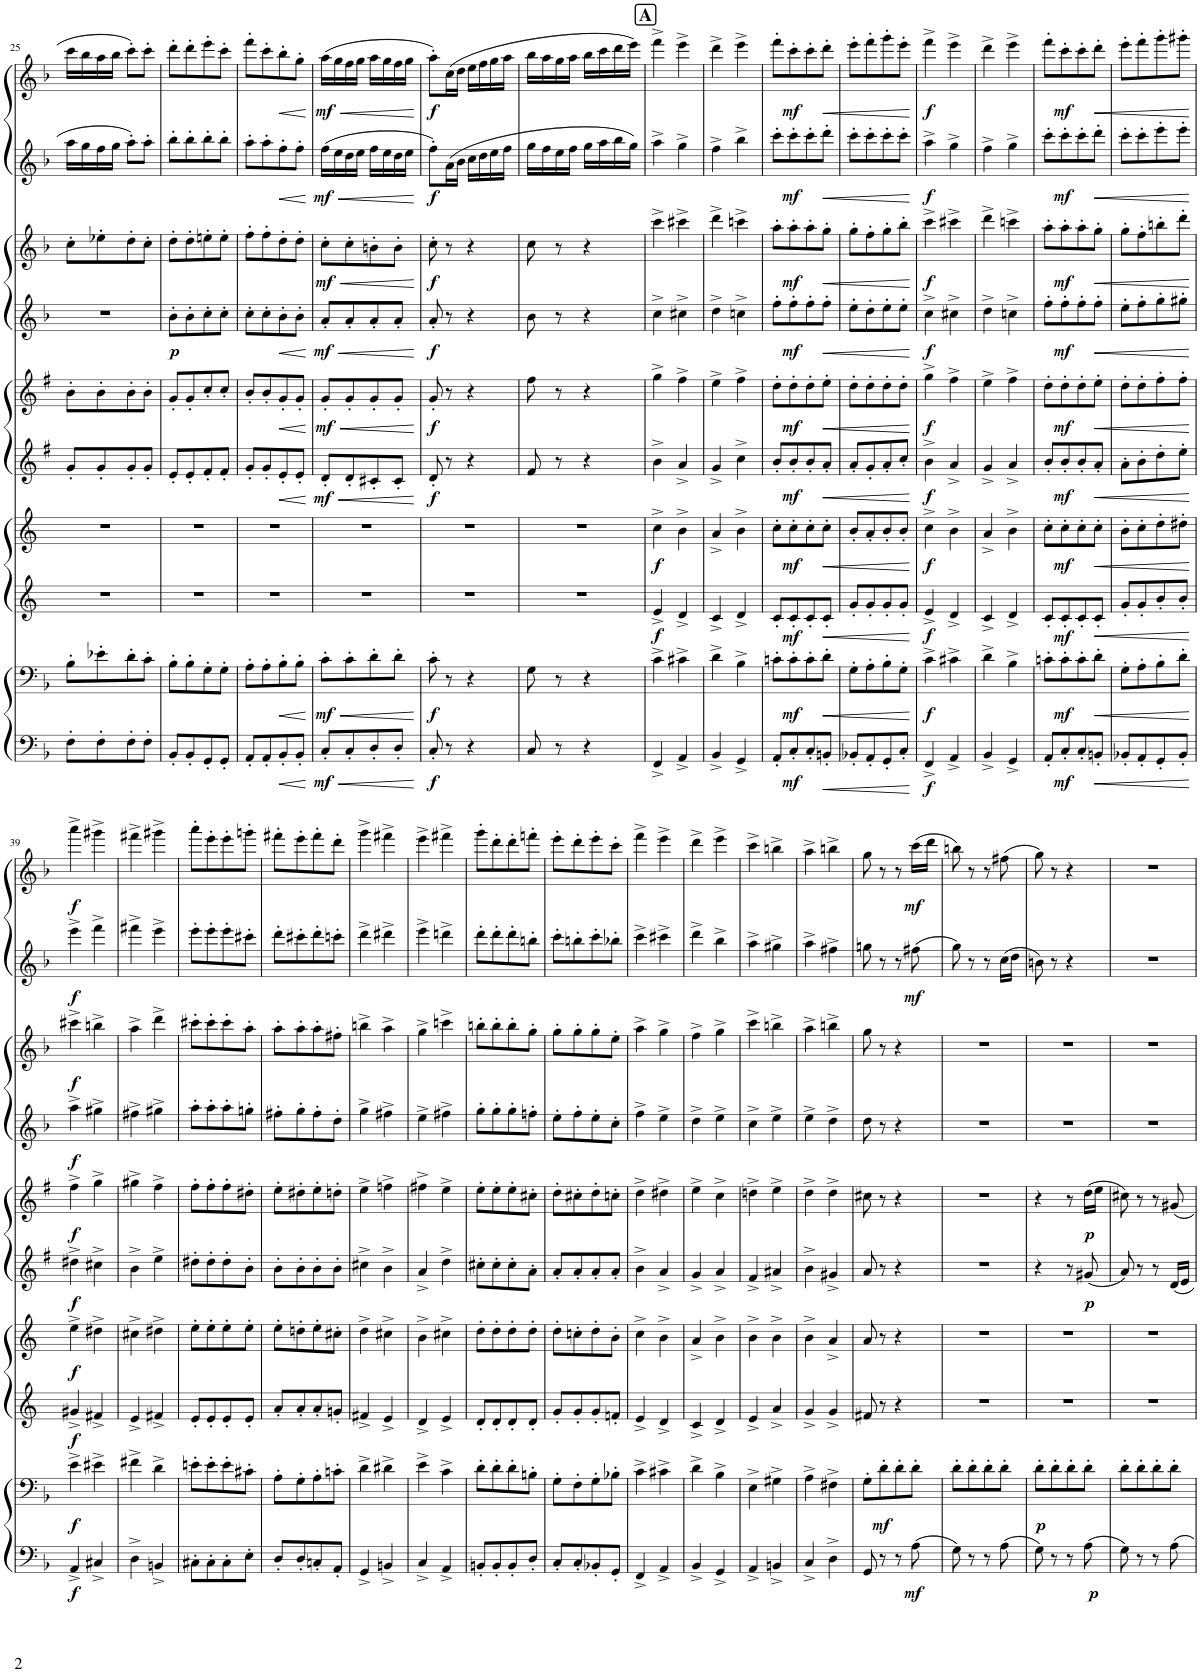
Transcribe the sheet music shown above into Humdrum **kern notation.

**kern	**dynam	**kern	**dynam	**kern	**dynam	**kern	**dynam	**kern	**dynam	**kern	**dynam	**kern	**dynam	**kern	**dynam	**kern	**dynam	**kern	**dynam
*part10	*part10	*part9	*part9	*part8	*part8	*part7	*part7	*part6	*part6	*part5	*part5	*part4	*part4	*part3	*part3	*part2	*part2	*part1	*part1
*staff10	*staff10	*staff9	*staff9	*staff8	*staff8	*staff7	*staff7	*staff6	*staff6	*staff5	*staff5	*staff4	*staff4	*staff3	*staff3	*staff2	*staff2	*staff1	*staff1
*I"Bassoon 2	*	*I"Bassoon 1	*	*I"Horn 2 in F	*	*I"Horn 1 in F	*	*I"Clarinet 2 in Bb	*	*I"Clarinet 1 in Bb	*	*I"Oboe 2	*	*I"Oboe 1	*	*I"Flute 2	*	*I"Flute 1	*
*I'Bsn	*	*I'Bsn	*	*I'Hn	*	*I'Hn	*	*I'Cl	*	*I'Cl	*	*I'Ob	*	*I'Ob	*	*I'Fl	*	*I'Fl	*
!!LO:PB:g=z
*clefF4	*	*clefF4	*	*clefG2	*	*clefG2	*	*clefG2	*	*clefG2	*	*clefG2	*	*clefG2	*	*clefG2	*	*clefG2	*
*	*	*	*	*Trd4c7	*	*Trd4c7	*	*Trd1c2	*	*Trd1c2	*	*	*	*	*	*	*	*	*
*k[b-]	*	*k[b-]	*	*k[]	*	*k[]	*	*k[f#]	*	*k[f#]	*	*k[b-]	*	*k[b-]	*	*k[b-]	*	*k[b-]	*
*M2/4	*	*M2/4	*	*M2/4	*	*M2/4	*	*M2/4	*	*M2/4	*	*M2/4	*	*M2/4	*	*M2/4	*	*M2/4	*
=25	=25	=25	=25	=25	=25	=25	=25	=25	=25	=25	=25	=25	=25	=25	=25	=25	=25	=25	=25
8F'\L	.	8B-'\L	.	2r	.	2r	.	8g'/L	.	8b'\L	.	2r	.	8cc'\L	.	16aa\LL	.	16ccc\LL	.
.	.	.	.	.	.	.	.	.	.	.	.	.	.	.	.	16gg\	.	16bb-\	.
8F'\	.	8e-X'\	.	.	.	.	.	8g'/	.	8b'\	.	.	.	8ee-X'\	.	16ff\	.	16aa\	.
.	.	.	.	.	.	.	.	.	.	.	.	.	.	.	.	16gg\JJ	.	16bb-\JJ	.
8F'\	.	8d'\	.	.	.	.	.	8g'/	.	8b'\	.	.	.	8dd'\	.	8aa'\L	.	8ccc'\L	.
8F'\J	.	8c'\J	.	.	.	.	.	8g'/J	.	8b'\J	.	.	.	8cc'\J	.	8aa'\J	.	8ccc'\J	.
=26	=26	=26	=26	=26	=26	=26	=26	=26	=26	=26	=26	=26	=26	=26	=26	=26	=26	=26	=26
!	!	!	!	!	!	!	!	!	!	!	!	!	!LO:DY:b	!	!	!	!	!	!
8BB-'/L	.	8B-'\L	.	2r	.	2r	.	8e'/L	.	8g'/L	.	8b-'\L	p	8dd'\L	.	8bb-'\L	.	8ddd'\L	.
8BB-'/	.	8B-'\	.	.	.	.	.	8e'/	.	8g'/	.	8b-'\	.	8dd'\	.	8bb-'\	.	8ddd'\	.
8GG'/	.	8G'\	.	.	.	.	.	8f#'/	.	8cc'/	.	8cc'\	.	8een'\	.	8bb-'\	.	8eee'\	.
8GG'/J	.	8G'\J	.	.	.	.	.	8f#'/J	.	8cc'/J	.	8cc'\J	.	8ee'\J	.	8bb-'\J	.	8ccc'\J	.
=27	=27	=27	=27	=27	=27	=27	=27	=27	=27	=27	=27	=27	=27	=27	=27	=27	=27	=27	=27
8AA'/L	.	8A'\L	.	2r	.	2r	.	8g'/L	.	8b'/L	.	8cc'\L	.	8ff'\L	.	8aa'\L	.	8fff'\L	.
8AA'/	.	8A'\	.	.	.	.	.	8g'/	.	8b'/	.	8cc'\	.	8ff'\	.	8aa'\	.	8ccc'\	.
!	!LO:HP:b	!	!LO:HP:b	!	!	!	!	!	!LO:HP:b	!	!LO:HP:b	!	!LO:HP:b	!	!	!	!LO:HP:b	!	!LO:HP:b
8BB-'/	<	8B-'\	<	.	.	.	.	8e'/	<	8g'/	<	8b-'\	<	8dd'\	.	8ff'\	<	8bb-'\	<
8BB-'/J	.	8B-'\J	.	.	.	.	.	8e'/J	.	8g'/J	.	8b-'\J	.	8dd'\J	.	8ff'\J	.	8gg'\J	.
.	[	.	[	.	.	.	.	.	[	.	[	.	[	.	.	.	[	.	[
=28	=28	=28	=28	=28	=28	=28	=28	=28	=28	=28	=28	=28	=28	=28	=28	=28	=28	=28	=28
!	!LO:HP:b	!	!LO:HP:b	!	!	!	!	!	!LO:HP:b	!	!LO:HP:b	!	!LO:HP:b	!	!LO:HP:b	!	!LO:HP:b	!	!LO:HP:b
!	!LO:DY:n=1:b	!	!LO:DY:n=1:b	!	!	!	!	!	!LO:DY:n=1:b	!	!LO:DY:n=1:b	!	!LO:DY:n=1:b	!	!LO:DY:n=1:b	!	!LO:DY:n=1:b	!	!LO:DY:n=1:b
8C'/L	< mf	8c'\L	< mf	2r	.	2r	.	8d'/L	< mf	8g'/L	< mf	8a'/L	< mf	8cc'\L	< mf	(16ff\LL	< mf	(16aa\LL	< mf
.	.	.	.	.	.	.	.	.	.	.	.	.	.	.	.	16ee\	.	16gg\	.
8C'/	.	8c'\	.	.	.	.	.	8d'/	.	8g'/	.	8a'/	.	8cc'\	.	16dd\	.	16ff\	.
.	.	.	.	.	.	.	.	.	.	.	.	.	.	.	.	16ee\JJ	.	16gg\JJ	.
8D'/	.	8d'\	.	.	.	.	.	8c#X'/	.	8g'/	.	8a'/	.	8bn'\	.	16ff\LL	.	16aa\LL	.
.	.	.	.	.	.	.	.	.	.	.	.	.	.	.	.	16ee\	.	16gg\	.
8D'/J	.	8d'\J	.	.	.	.	.	8c#'/J	.	8g'/J	.	8a'/J	.	8b'\J	.	16dd\	.	16ff\	.
.	.	.	.	.	.	.	.	.	.	.	.	.	.	.	.	16ee\JJ	.	16gg\JJ	.
.	[	.	[	.	.	.	.	.	[	.	[	.	[	.	[	.	[	.	[
=29	=29	=29	=29	=29	=29	=29	=29	=29	=29	=29	=29	=29	=29	=29	=29	=29	=29	=29	=29
!	!LO:DY:b	!	!LO:DY:b	!	!	!	!	!	!LO:DY:b	!	!LO:DY:b	!	!LO:DY:b	!	!LO:DY:b	!	!LO:DY:b	!	!LO:DY:b
8C'/	f	8c'\	f	2r	.	2r	.	8d'/	f	8g'/	f	8a'/	f	8cc'\	f	8ff'\L)	f	8aa'\L)	f
8r	.	8r	.	.	.	.	.	8r	.	8r	.	8r	.	8r	.	(16a\L	.	(16cc\L	.
.	.	.	.	.	.	.	.	.	.	.	.	.	.	.	.	16b-\JJ	.	16dd\JJ	.
4r	.	4r	.	.	.	.	.	4r	.	4r	.	4r	.	4r	.	16cc\LL	.	16ee\LL	.
.	.	.	.	.	.	.	.	.	.	.	.	.	.	.	.	16dd\	.	16ff\	.
.	.	.	.	.	.	.	.	.	.	.	.	.	.	.	.	16ee\	.	16gg\	.
.	.	.	.	.	.	.	.	.	.	.	.	.	.	.	.	16ff\JJ	.	16aa\JJ	.
=30	=30	=30	=30	=30	=30	=30	=30	=30	=30	=30	=30	=30	=30	=30	=30	=30	=30	=30	=30
8C/	.	8G\	.	2r	.	2r	.	8f#/	.	8ff#\	.	8b-\	.	8cc\	.	16gg\LL	.	16bb-\LL	.
.	.	.	.	.	.	.	.	.	.	.	.	.	.	.	.	16ff\	.	16aa\	.
8r	.	8r	.	.	.	.	.	8r	.	8r	.	8r	.	8r	.	16ee\	.	16gg\	.
.	.	.	.	.	.	.	.	.	.	.	.	.	.	.	.	16ff\JJ	.	16aa\JJ	.
4r	.	4r	.	.	.	.	.	4r	.	4r	.	4r	.	4r	.	16gg\LL	.	16bb-\LL	.
.	.	.	.	.	.	.	.	.	.	.	.	.	.	.	.	16aa\	.	16ccc\	.
.	.	.	.	.	.	.	.	.	.	.	.	.	.	.	.	16bb-\	.	16ddd\	.
.	.	.	.	.	.	.	.	.	.	.	.	.	.	.	.	16gg\JJ)	.	16eee\JJ)	.
!!LO:REH:place=s1:a:B:cj:fs=14:t=A
=31	=31	=31	=31	=31	=31	=31	=31	=31	=31	=31	=31	=31	=31	=31	=31	=31	=31	=31	=31
!	!	!	!	!	!LO:DY:b	!	!LO:DY:b	!	!	!	!	!	!	!	!	!	!	!	!
4FF^/	.	4c^\	.	4e^/	f	4cc^\	f	4b^\	.	4gg^\	.	4cc^\	.	4ccc^\	.	4aa^\	.	4fff^\	.
4AA^/	.	4c#X^\	.	4d^/	.	4b^\	.	4a^/	.	4ff#^\	.	4cc#X^\	.	4ccc#X^\	.	4gg^\	.	4eee^\	.
=32	=32	=32	=32	=32	=32	=32	=32	=32	=32	=32	=32	=32	=32	=32	=32	=32	=32	=32	=32
4BB-^/	.	4d^\	.	4c^/	.	4a^/	.	4g^/	.	4ee^\	.	4dd^\	.	4ddd^\	.	4ff^\	.	4ddd^\	.
4GG^/	.	4B-^\	.	4d^/	.	4b^\	.	4cc^\	.	4ff#^\	.	4ccn^\	.	4cccn^\	.	4bb-^\	.	4eee^\	.
=33	=33	=33	=33	=33	=33	=33	=33	=33	=33	=33	=33	=33	=33	=33	=33	=33	=33	=33	=33
8AA'/L	.	8cn'\L	.	8c'/L	.	8cc'\L	.	8b'/L	.	8dd'\L	.	8ff'\L	.	8aa'\L	.	8ccc'\L	.	8fff'\L	.
!	!LO:DY:b	!	!LO:DY:b	!	!LO:DY:b	!	!LO:DY:b	!	!LO:DY:b	!	!LO:DY:b	!	!LO:DY:b	!	!LO:DY:b	!	!LO:DY:b	!	!LO:DY:b
8C'/	mf	8c'\	mf	8c'/	mf	8cc'\	mf	8b'/	mf	8dd'\	mf	8ff'\	mf	8aa'\	mf	8ccc'\	mf	8ccc'\	mf
8C'/	.	8c'\	.	8c'/	.	8cc'\	.	8b'/	.	8dd'\	.	8ff'\	.	8aa'\	.	8ccc'\	.	8ccc'\	.
!	!LO:HP:b	!	!LO:HP:b	!	!LO:HP:b	!	!LO:HP:b	!	!LO:HP:b	!	!LO:HP:b	!	!LO:HP:b	!	!LO:HP:b	!	!LO:HP:b	!	!LO:HP:b
8BBn'/J	<	8d'\J	<	8c'/J	<	8cc'\J	<	8a'/J	<	8ee'\J	<	8ff'\J	<	8gg'\J	<	8ddd'\J	<	8ddd'\J	<
=34	=34	=34	=34	=34	=34	=34	=34	=34	=34	=34	=34	=34	=34	=34	=34	=34	=34	=34	=34
8BB-X'/L	.	8G'\L	.	8g'/L	.	8b'/L	.	8a'/L	.	8dd'\L	.	8ee'\L	.	8gg'\L	.	8ccc'\L	.	8eee'\L	.
8AA'/	.	8A'\	.	8g'/	.	8a'/	.	8g'/	.	8dd'\	.	8dd'\	.	8ff'\	.	8ccc'\	.	8fff'\	.
8GG'/	.	8B-'\	.	8g'/	.	8b'/	.	8a'/	.	8dd'\	.	8ee'\	.	8gg'\	.	8ccc'\	.	8ggg'\	.
8C'/J	.	8G'\J	.	8g'/J	.	8b'/J	.	8cc'/J	.	8dd'\J	.	8ee'\J	.	8bb-'\J	.	8ccc'\J	.	8eee'\J	.
.	[	.	[	.	[	.	[	.	[	.	[	.	[	.	[	.	[	.	[
=35	=35	=35	=35	=35	=35	=35	=35	=35	=35	=35	=35	=35	=35	=35	=35	=35	=35	=35	=35
!	!LO:DY:b	!	!LO:DY:b	!	!LO:DY:b	!	!LO:DY:b	!	!LO:DY:b	!	!LO:DY:b	!	!LO:DY:b	!	!LO:DY:b	!	!LO:DY:b	!	!LO:DY:b
4FF^/	f	4c^\	f	4e^/	f	4cc^\	f	4b^\	f	4gg^\	f	4cc^\	f	4ccc^\	f	4aa^\	f	4fff^\	f
4AA^/	.	4c#X^\	.	4d^/	.	4b^\	.	4a^/	.	4ff#^\	.	4cc#X^\	.	4ccc#X^\	.	4gg^\	.	4eee^\	.
=36	=36	=36	=36	=36	=36	=36	=36	=36	=36	=36	=36	=36	=36	=36	=36	=36	=36	=36	=36
4BB-^/	.	4d^\	.	4c^/	.	4a^/	.	4g^/	.	4ee^\	.	4dd^\	.	4ddd^\	.	4ff^\	.	4ddd^\	.
4GG^/	.	4B-^\	.	4d^/	.	4b^\	.	4a^/	.	4ff#^\	.	4ccn^\	.	4cccn^\	.	4gg^\	.	4eee^\	.
=37	=37	=37	=37	=37	=37	=37	=37	=37	=37	=37	=37	=37	=37	=37	=37	=37	=37	=37	=37
8AA'/L	.	8cn'\L	.	8c'/L	.	8cc'\L	.	8b'/L	.	8dd'\L	.	8ff'\L	.	8aa'\L	.	8ccc'\L	.	8fff'\L	.
!	!LO:DY:b	!	!LO:DY:b	!	!LO:DY:b	!	!LO:DY:b	!	!LO:DY:b	!	!LO:DY:b	!	!LO:DY:b	!	!LO:DY:b	!	!LO:DY:b	!	!LO:DY:b
8C'/	mf	8c'\	mf	8c'/	mf	8cc'\	mf	8b'/	mf	8dd'\	mf	8ff'\	mf	8aa'\	mf	8ccc'\	mf	8ccc'\	mf
8C'/	.	8c'\	.	8c'/	.	8cc'\	.	8b'/	.	8dd'\	.	8ff'\	.	8aa'\	.	8ccc'\	.	8ccc'\	.
!	!LO:HP:b	!	!LO:HP:b	!	!LO:HP:b	!	!LO:HP:b	!	!LO:HP:b	!	!LO:HP:b	!	!LO:HP:b	!	!LO:HP:b	!	!LO:HP:b	!	!LO:HP:b
8BBn'/J	<	8d'\J	<	8c'/J	<	8cc'\J	<	8a'/J	<	8ee'\J	<	8ff'\J	<	8gg'\J	<	8ddd'\J	<	8ddd'\J	<
=38	=38	=38	=38	=38	=38	=38	=38	=38	=38	=38	=38	=38	=38	=38	=38	=38	=38	=38	=38
8BB-X'/L	.	8G'\L	.	8g'/L	.	8b'\L	.	8a'\L	.	8dd'\L	.	8ee'\L	.	8gg'\L	.	8ccc'\L	.	8eee'\L	.
8AA'/	.	8A'\	.	8g'/	.	8cc'\	.	8b'\	.	8dd'\	.	8ff'\	.	8ff'\	.	8ccc'\	.	8fff'\	.
8GG'/	.	8B-'\	.	8b'/	.	8dd'\	.	8dd'\	.	8ff#'\	.	8gg'\	.	8bbn'\	.	8eee'\	.	8ggg'\	.
8BB-'/J	.	8d'\J	.	8b'/J	.	8dd#X'\J	.	8ee'\J	.	8ff#'\J	.	8gg#X'\J	.	8ddd'\J	.	8eee'\J	.	8ggg#X'\J	.
.	[	.	[	.	[	.	[	.	[	.	[	.	[	.	[	.	[	.	[
!!LO:LB:g=z
=39	=39	=39	=39	=39	=39	=39	=39	=39	=39	=39	=39	=39	=39	=39	=39	=39	=39	=39	=39
!	!LO:DY:b	!	!LO:DY:b	!	!LO:DY:b	!	!LO:DY:b	!	!LO:DY:b	!	!LO:DY:b	!	!LO:DY:b	!	!LO:DY:b	!	!LO:DY:b	!	!LO:DY:b
4AA^/	f	4e^\	f	4g#X^/	f	4ee^\	f	4dd#X^\	f	4ff#^\	f	4aa^\	f	4ccc#X^\	f	4eee^\	f	4aaa^\	f
4C#X^/	.	4e#X^\	.	4f#X^/	.	4dd#X^\	.	4cc#X^\	.	4gg^\	.	4gg#X^\	.	4bbn^\	.	4fff^\	.	4ggg#X^\	.
=40	=40	=40	=40	=40	=40	=40	=40	=40	=40	=40	=40	=40	=40	=40	=40	=40	=40	=40	=40
4D^\	.	4f#X^\	.	4e^/	.	4cc#X^\	.	4b^\	.	4gg#X^\	.	4ff#X^\	.	4aa^\	.	4fff#X^\	.	4fff#X^\	.
4BBn^/	.	4d^\	.	4f#X^/	.	4dd#X^\	.	4ee^\	.	4ff#^\	.	4gg#X^\	.	4ddd^\	.	4eee^\	.	4ggg#X^\	.
=41	=41	=41	=41	=41	=41	=41	=41	=41	=41	=41	=41	=41	=41	=41	=41	=41	=41	=41	=41
8C#X'\L	.	8en'\L	.	8e'/L	.	8ee'\L	.	8dd#X'\L	.	8ff#'\L	.	8aa'\L	.	8ccc#X'\L	.	8eee'\L	.	8aaa'\L	.
8C#'\	.	8e'\	.	8e'/	.	8ee'\	.	8dd#'\	.	8ff#'\	.	8aa'\	.	8ccc#'\	.	8eee'\	.	8eee'\	.
8C#'\	.	8e'\	.	8e'/	.	8ee'\	.	8dd#'\	.	8ff#'\	.	8aa'\	.	8ccc#'\	.	8eee'\	.	8eee'\	.
8E'\J	.	8c#X'\J	.	8e'/J	.	8ee'\J	.	8b'\J	.	8dd#X'\J	.	8ggn'\J	.	8aa'\J	.	8ccc#X'\J	.	8gggn'\J	.
=42	=42	=42	=42	=42	=42	=42	=42	=42	=42	=42	=42	=42	=42	=42	=42	=42	=42	=42	=42
8D'/L	.	8A'\L	.	8a'/L	.	8ee'\L	.	8b'\L	.	8ee'\L	.	8ff#X'\L	.	8aa'\L	.	8ddd'\L	.	8fff#X'\L	.
8D'/	.	8G'\	.	8a'/	.	8ddn'\	.	8b'\	.	8dd#X'\	.	8gg'\	.	8aa'\	.	8ccc#X'\	.	8eee'\	.
8Cn'/	.	8A'\	.	8a'/	.	8ee'\	.	8b'\	.	8ee'\	.	8ff#'\	.	8aa'\	.	8ddd'\	.	8fff#'\	.
8AA'/J	.	8cn'\J	.	8gn'/J	.	8cc#X'\J	.	8b'\J	.	8ddn'\J	.	8dd'\J	.	8ff#X'\J	.	8cccn'\J	.	8ddd'\J	.
=43	=43	=43	=43	=43	=43	=43	=43	=43	=43	=43	=43	=43	=43	=43	=43	=43	=43	=43	=43
4GG^/	.	4d^\	.	4f#X^/	.	4dd^\	.	4cc#X^\	.	4ee^\	.	4gg^\	.	4bbn^\	.	4ddd^\	.	4ggg^\	.
4BBn^/	.	4d#X^\	.	4e^/	.	4cc#X^\	.	4b^\	.	4ffn^\	.	4ff#X^\	.	4aa^\	.	4ddd#X^\	.	4fff#X^\	.
=44	=44	=44	=44	=44	=44	=44	=44	=44	=44	=44	=44	=44	=44	=44	=44	=44	=44	=44	=44
4C^/	.	4e^\	.	4d^/	.	4b^\	.	4a^/	.	4ff#X^\	.	4ee^\	.	4gg^\	.	4eee^\	.	4eee^\	.
4AA^/	.	4c^\	.	4e^/	.	4cc#X^\	.	4dd^\	.	4ee^\	.	4ff#X^\	.	4cccn^\	.	4dddn^\	.	4fff#X^\	.
=45	=45	=45	=45	=45	=45	=45	=45	=45	=45	=45	=45	=45	=45	=45	=45	=45	=45	=45	=45
8BBn'/L	.	8d'\L	.	8d'/L	.	8dd'\L	.	8cc#X'\L	.	8ee'\L	.	8gg'\L	.	8bbn'\L	.	8ddd'\L	.	8ggg'\L	.
8BB'/	.	8d'\	.	8d'/	.	8dd'\	.	8cc#'\	.	8ee'\	.	8gg'\	.	8bb'\	.	8ddd'\	.	8ddd'\	.
8BB'/	.	8d'\	.	8d'/	.	8dd'\	.	8cc#'\	.	8ee'\	.	8gg'\	.	8bb'\	.	8ddd'\	.	8ddd'\	.
8D'/J	.	8Bn'\J	.	8d'/J	.	8dd'\J	.	8a'\J	.	8cc#X'\J	.	8ffn'\J	.	8gg'\J	.	8bbn'\J	.	8fffn'\J	.
=46	=46	=46	=46	=46	=46	=46	=46	=46	=46	=46	=46	=46	=46	=46	=46	=46	=46	=46	=46
8C'/L	.	8G'\L	.	8g'/L	.	8dd'\L	.	8a'/L	.	8dd'\L	.	8ee'\L	.	8gg'\L	.	8ccc'\L	.	8eee'\L	.
8C'/	.	8F'\	.	8g'/	.	8ccn'\	.	8a'/	.	8cc#X'\	.	8ff'\	.	8gg'\	.	8bbn'\	.	8ddd'\	.
8BB-X'/	.	8G'\	.	8g'/	.	8dd'\	.	8a'/	.	8dd'\	.	8ee'\	.	8gg'\	.	8ccc'\	.	8eee'\	.
8GG'/J	.	8B-X'\J	.	8fn'/J	.	8b'\J	.	8a'/J	.	8ccn'\J	.	8cc'\J	.	8ee'\J	.	8bb-X'\J	.	8ccc'\J	.
=47	=47	=47	=47	=47	=47	=47	=47	=47	=47	=47	=47	=47	=47	=47	=47	=47	=47	=47	=47
4FF^/	.	4c^\	.	4e^/	.	4cc^\	.	4b^\	.	4dd^\	.	4ff^\	.	4aa^\	.	4ccc^\	.	4fff^\	.
4AA^/	.	4c#X^\	.	4d^/	.	4b^\	.	4a^/	.	4dd#X^\	.	4ee^\	.	4gg^\	.	4ccc#X^\	.	4eee^\	.
=48	=48	=48	=48	=48	=48	=48	=48	=48	=48	=48	=48	=48	=48	=48	=48	=48	=48	=48	=48
4BB-^/	.	4d^\	.	4c^/	.	4a^/	.	4g^/	.	4ee^\	.	4dd^\	.	4ff^\	.	4ddd^\	.	4ddd^\	.
4GG^/	.	4B-^\	.	4d^/	.	4b^\	.	4a^/	.	4cc^\	.	4ee^\	.	4gg^\	.	4bb-^\	.	4eee^\	.
=49	=49	=49	=49	=49	=49	=49	=49	=49	=49	=49	=49	=49	=49	=49	=49	=49	=49	=49	=49
4AA^/	.	4E^\	.	4e^/	.	4b^\	.	4f#^/	.	4ddn^\	.	4cc^\	.	4ccc^\	.	4aa^\	.	4ccc^\	.
4BBn^/	.	4G#X^\	.	4a^/	.	4b^\	.	4a#X^/	.	4ee^\	.	4ee^\	.	4bbn^\	.	4gg#X^\	.	4bbn^\	.
=50	=50	=50	=50	=50	=50	=50	=50	=50	=50	=50	=50	=50	=50	=50	=50	=50	=50	=50	=50
4C^/	.	4A^\	.	4g^/	.	4b^\	.	4b^\	.	4dd^\	.	4ee^\	.	4aa^\	.	4aa^\	.	4aa^\	.
4D^\	.	4F#X^\	.	4g^/	.	4a^/	.	4g#X^/	.	4dd^\	.	4dd^\	.	4bbn^\	.	4ff#X^\	.	4bbn^\	.
=51	=51	=51	=51	=51	=51	=51	=51	=51	=51	=51	=51	=51	=51	=51	=51	=51	=51	=51	=51
8GG/	.	8G'\L	.	8f#X/	.	8a/	.	8a/	.	8cc#X\	.	8dd\	.	8gg\	.	8ggn\	.	8gg\	.
!	!	!	!LO:DY:b	!	!	!	!	!	!	!	!	!	!	!	!	!	!	!	!
8r	.	8d'\	mf	8r	.	8r	.	8r	.	8r	.	8r	.	8r	.	8r	.	8r	.
8r	.	8d'\	.	4r	.	4r	.	4r	.	4r	.	4r	.	4r	.	8r	.	8r	.
!	!LO:DY:b	!	!	!	!	!	!	!	!	!	!	!	!	!	!	!	!LO:DY:b	!	!LO:DY:b
(8A\	mf	8d'\J	.	.	.	.	.	.	.	.	.	.	.	.	.	(8ff#X\	mf	(16ccc\LL	mf
.	.	.	.	.	.	.	.	.	.	.	.	.	.	.	.	.	.	16ddd\JJ	.
=52	=52	=52	=52	=52	=52	=52	=52	=52	=52	=52	=52	=52	=52	=52	=52	=52	=52	=52	=52
8G\)	.	8d'\L	.	2r	.	2r	.	2r	.	2r	.	2r	.	2r	.	8gg\)	.	8bbn\)	.
8r	.	8d'\	.	.	.	.	.	.	.	.	.	.	.	.	.	8r	.	8r	.
8r	.	8d'\	.	.	.	.	.	.	.	.	.	.	.	.	.	8r	.	8r	.
(8A\	.	8d'\J	.	.	.	.	.	.	.	.	.	.	.	.	.	(16cc\LL	.	(8ff#X\	.
.	.	.	.	.	.	.	.	.	.	.	.	.	.	.	.	16dd\JJ	.	.	.
=53	=53	=53	=53	=53	=53	=53	=53	=53	=53	=53	=53	=53	=53	=53	=53	=53	=53	=53	=53
!	!	!	!LO:DY:b	!	!	!	!	!	!	!	!	!	!	!	!	!	!	!	!
8G\)	.	8d'\L	p	2r	.	2r	.	4r	.	4r	.	2r	.	2r	.	8bn\)	.	8gg\)	.
8r	.	8d'\	.	.	.	.	.	.	.	.	.	.	.	.	.	8r	.	8r	.
8r	.	8d'\	.	.	.	.	.	8r	.	8r	.	.	.	.	.	4r	.	4r	.
!	!LO:DY:b	!	!	!	!	!	!	!	!LO:DY:b	!	!LO:DY:b	!	!	!	!	!	!	!	!
(8A\	p	8d'\J	.	.	.	.	.	(8g#X/	p	(16dd\LL	p	.	.	.	.	.	.	.	.
.	.	.	.	.	.	.	.	.	.	16ee\JJ	.	.	.	.	.	.	.	.	.
=54	=54	=54	=54	=54	=54	=54	=54	=54	=54	=54	=54	=54	=54	=54	=54	=54	=54	=54	=54
8G\)	.	8d'\L	.	2r	.	2r	.	8a/)	.	8cc#X\)	.	2r	.	2r	.	2r	.	2r	.
8r	.	8d'\	.	.	.	.	.	8r	.	8r	.	.	.	.	.	.	.	.	.
8r	.	8d'\	.	.	.	.	.	8r	.	8r	.	.	.	.	.	.	.	.	.
8A\	.	8d'\J	.	.	.	.	.	16d/LL	.	8g#X/	.	.	.	.	.	.	.	.	.
.	.	.	.	.	.	.	.	16e/JJ	.	.	.	.	.	.	.	.	.	.	.
=	=	=	=	=	=	=	=	=	=	=	=	=	=	=	=	=	=	=	=
*-	*-	*-	*-	*-	*-	*-	*-	*-	*-	*-	*-	*-	*-	*-	*-	*-	*-	*-	*-
